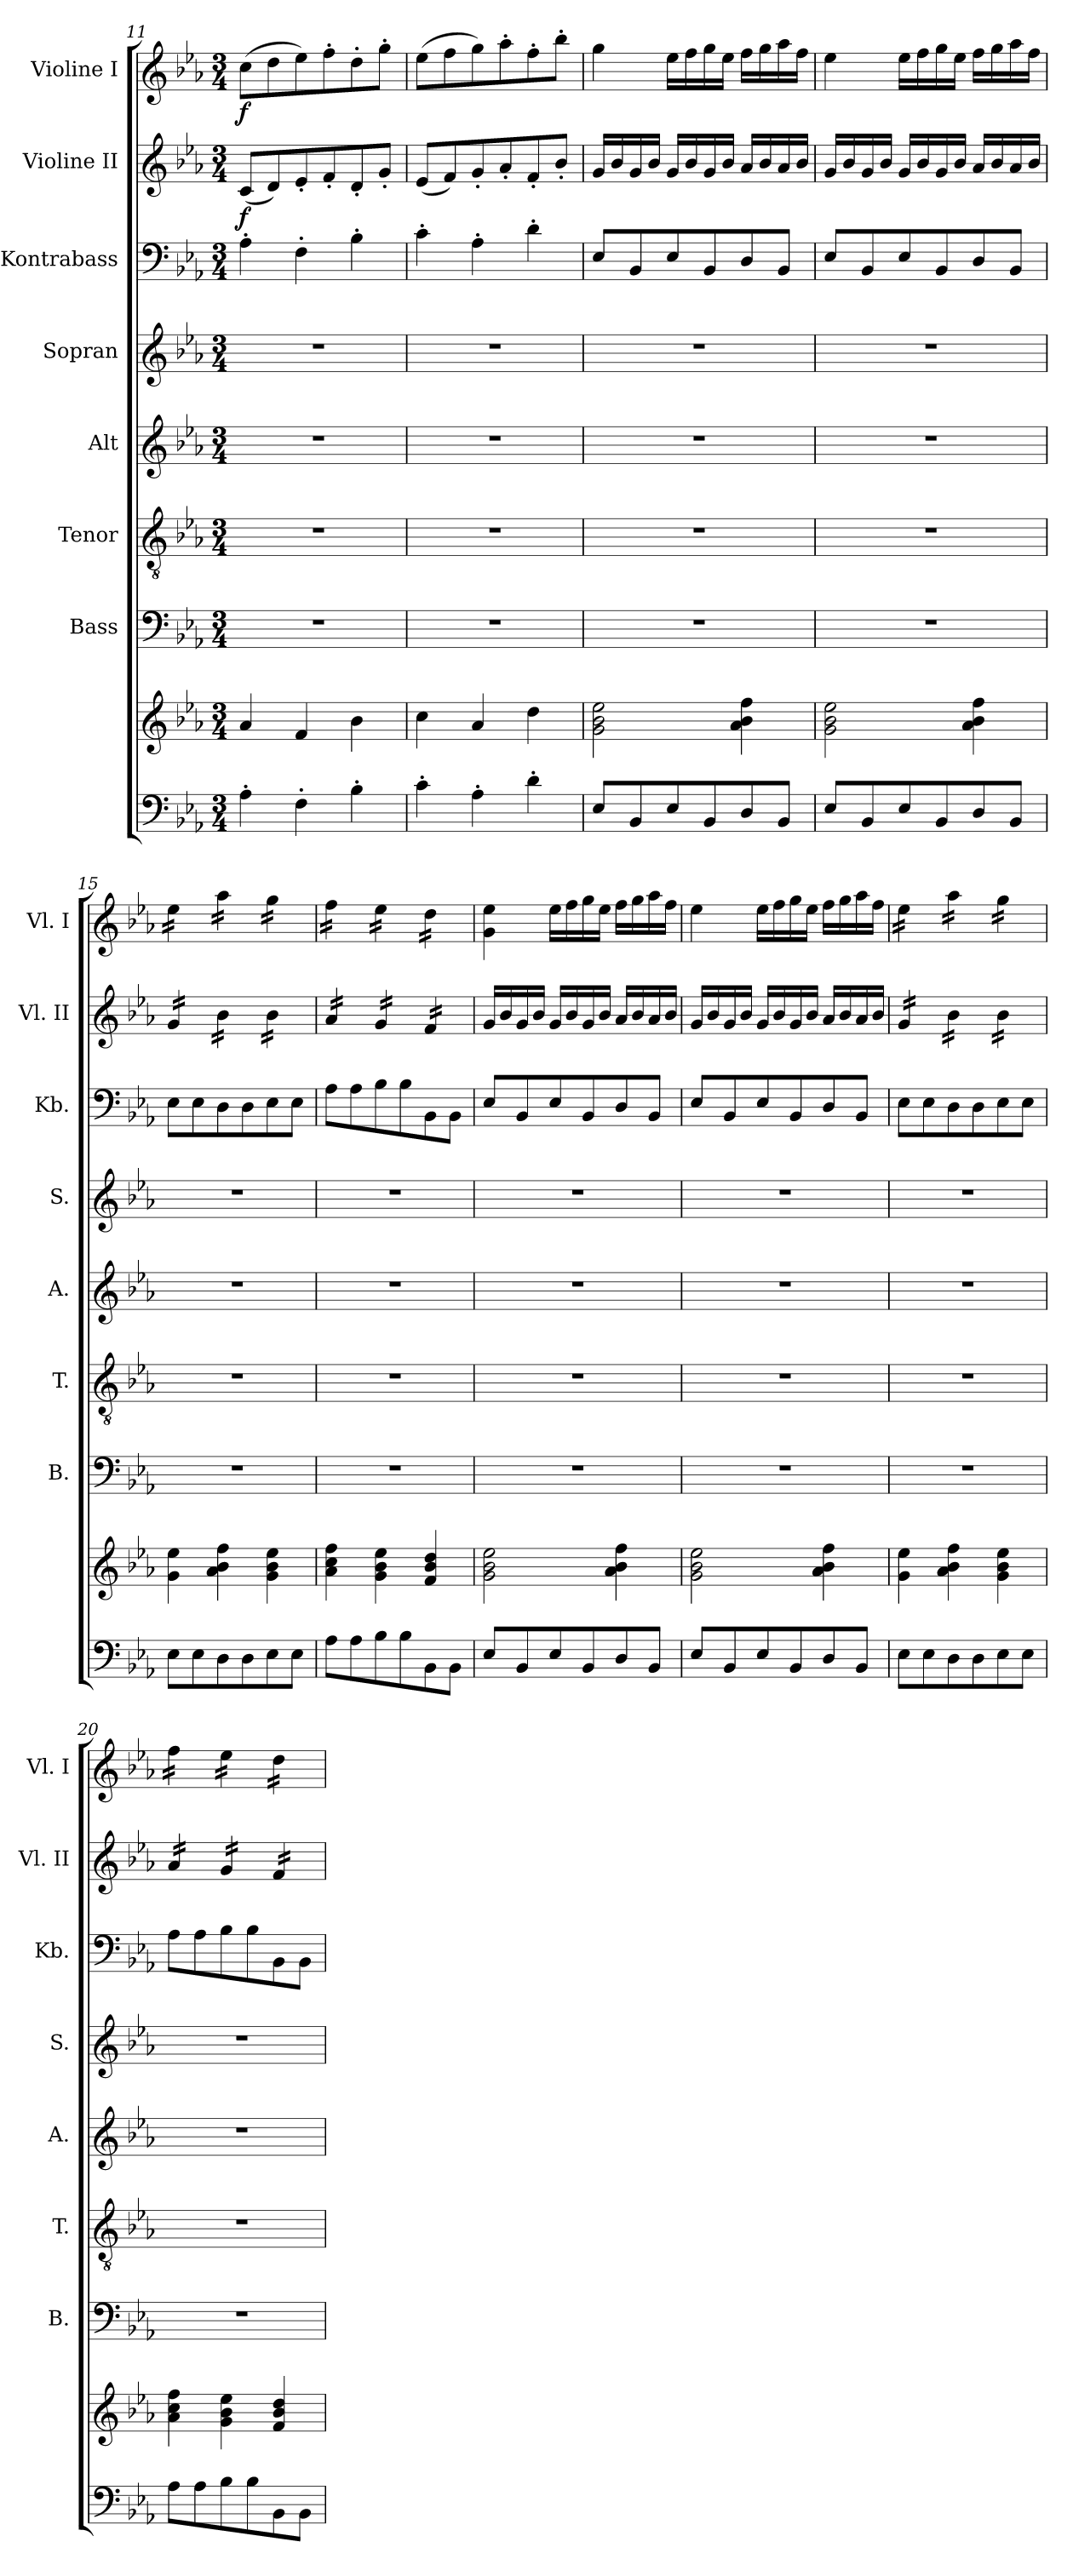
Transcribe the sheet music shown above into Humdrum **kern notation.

**kern	**kern	**kern	**kern	**kern	**kern	**kern	**kern	**dynam	**kern	**dynam
*part8	*part8	*part7	*part6	*part5	*part4	*part3	*part2	*part2	*part1	*part1
*staff9	*staff8	*staff7	*staff6	*staff5	*staff4	*staff3	*staff2	*staff2	*staff1	*staff1
*	*	*I"Bass	*I"Tenor	*I"Alt	*I"Sopran	*I"Kontrabass	*I"Violine II	*	*I"Violine I	*
*	*	*I'B.	*I'T.	*I'A.	*I'S.	*I'Kb.	*I'Vl. II	*	*I'Vl. I	*
*clefF4	*clefG2	*clefF4	*clefGv2	*clefG2	*clefG2	*clefF4	*clefG2	*	*clefG2	*
*	*	*	*	*	*	*ITrd7c12	*	*	*	*
*k[b-e-a-]	*k[b-e-a-]	*k[b-e-a-]	*k[b-e-a-]	*k[b-e-a-]	*k[b-e-a-]	*k[b-e-a-]	*k[b-e-a-]	*	*k[b-e-a-]	*
*E-:	*E-:	*E-:	*E-:	*E-:	*E-:	*E-:	*E-:	*	*E-:	*
*M3/4	*M3/4	*M3/4	*M3/4	*M3/4	*M3/4	*M3/4	*M3/4	*	*M3/4	*
=11	=11	=11	=11	=11	=11	=11	=11	=11	=11	=11
!	!	!	!	!	!	!	!	!LO:DY:b	!	!LO:DY:b
4A-'>\	4a-/	2.r	2.r	2.r	2.r	4AA-'>\	(<8c/L	f	(>8cc\L	f
.	.	.	.	.	.	.	8d/)	.	8dd\	.
4F'>\	4f/	.	.	.	.	4FF'>\	8e-'</	.	8ee-\)	.
.	.	.	.	.	.	.	8f'</	.	8ff'>\	.
4B-'>\	4b-\	.	.	.	.	4BB-'>\	8d'</	.	8dd'>\	.
.	.	.	.	.	.	.	8g'</J	.	8gg'>\J	.
=12	=12	=12	=12	=12	=12	=12	=12	=12	=12	=12
4c'>\	4cc\	2.r	2.r	2.r	2.r	4C'>\	(<8e-/L	.	(>8ee-\L	.
.	.	.	.	.	.	.	8f/)	.	8ff\	.
4A-'>\	4a-/	.	.	.	.	4AA-'>\	8g'</	.	8gg\)	.
.	.	.	.	.	.	.	8a-'</	.	8aa-'>\	.
4d'>\	4dd\	.	.	.	.	4D'>\	8f'</	.	8ff'>\	.
.	.	.	.	.	.	.	8b-'</J	.	8bb-'>\J	.
=13	=13	=13	=13	=13	=13	=13	=13	=13	=13	=13
8E-/L	2g\ 2b-\ 2ee-\	2.r	2.r	2.r	2.r	8EE-/L	16g/LL	.	4gg\	.
.	.	.	.	.	.	.	16b-/	.	.	.
8BB-/	.	.	.	.	.	8BBB-/	16g/	.	.	.
.	.	.	.	.	.	.	16b-/JJ	.	.	.
8E-/	.	.	.	.	.	8EE-/	16g/LL	.	16ee-\LL	.
.	.	.	.	.	.	.	16b-/	.	16ff\	.
8BB-/	.	.	.	.	.	8BBB-/	16g/	.	16gg\	.
.	.	.	.	.	.	.	16b-/JJ	.	16ee-\JJ	.
8D/	4a-\ 4b-\ 4ff\	.	.	.	.	8DD/	16a-/LL	.	16ff\LL	.
.	.	.	.	.	.	.	16b-/	.	16gg\	.
8BB-/J	.	.	.	.	.	8BBB-/J	16a-/	.	16aa-\	.
.	.	.	.	.	.	.	16b-/JJ	.	16ff\JJ	.
=14	=14	=14	=14	=14	=14	=14	=14	=14	=14	=14
8E-/L	2g\ 2b-\ 2ee-\	2.r	2.r	2.r	2.r	8EE-/L	16g/LL	.	4ee-\	.
.	.	.	.	.	.	.	16b-/	.	.	.
8BB-/	.	.	.	.	.	8BBB-/	16g/	.	.	.
.	.	.	.	.	.	.	16b-/JJ	.	.	.
8E-/	.	.	.	.	.	8EE-/	16g/LL	.	16ee-\LL	.
.	.	.	.	.	.	.	16b-/	.	16ff\	.
8BB-/	.	.	.	.	.	8BBB-/	16g/	.	16gg\	.
.	.	.	.	.	.	.	16b-/JJ	.	16ee-\JJ	.
8D/	4a-\ 4b-\ 4ff\	.	.	.	.	8DD/	16a-/LL	.	16ff\LL	.
.	.	.	.	.	.	.	16b-/	.	16gg\	.
8BB-/J	.	.	.	.	.	8BBB-/J	16a-/	.	16aa-\	.
.	.	.	.	.	.	.	16b-/JJ	.	16ff\JJ	.
=15	=15	=15	=15	=15	=15	=15	=15	=15	=15	=15
*	*	*	*	*	*	*	*tremolo	*	*	*
*	*	*	*	*	*	*	*	*	*tremolo	*
8E-\L	4g\ 4ee-\	2.r	2.r	2.r	2.r	8EE-\L	16g/LL	.	16ee-\LL	.
.	.	.	.	.	.	.	16g/	.	16ee-\	.
8E-\	.	.	.	.	.	8EE-\	16g/	.	16ee-\	.
.	.	.	.	.	.	.	16g/JJ	.	16ee-\JJ	.
8D\	4a-\ 4b-\ 4ff\	.	.	.	.	8DD\	16b-\LL	.	16aa-\LL	.
.	.	.	.	.	.	.	16b-\	.	16aa-\	.
8D\	.	.	.	.	.	8DD\	16b-\	.	16aa-\	.
.	.	.	.	.	.	.	16b-\JJ	.	16aa-\JJ	.
8E-\	4g\ 4b-\ 4ee-\	.	.	.	.	8EE-\	16b-\LL	.	16gg\LL	.
.	.	.	.	.	.	.	16b-\	.	16gg\	.
8E-\J	.	.	.	.	.	8EE-\J	16b-\	.	16gg\	.
.	.	.	.	.	.	.	16b-\JJ	.	16gg\JJ	.
=16	=16	=16	=16	=16	=16	=16	=16	=16	=16	=16
8A-\L	4a-\ 4cc\ 4ff\	2.r	2.r	2.r	2.r	8AA-\L	16a-/LL	.	16ff\LL	.
.	.	.	.	.	.	.	16a-/	.	16ff\	.
8A-\	.	.	.	.	.	8AA-\	16a-/	.	16ff\	.
.	.	.	.	.	.	.	16a-/JJ	.	16ff\JJ	.
8B-\	4g\ 4b-\ 4ee-\	.	.	.	.	8BB-\	16g/LL	.	16ee-\LL	.
.	.	.	.	.	.	.	16g/	.	16ee-\	.
8B-\	.	.	.	.	.	8BB-\	16g/	.	16ee-\	.
.	.	.	.	.	.	.	16g/JJ	.	16ee-\JJ	.
8BB-\	4f/ 4b-/ 4dd/	.	.	.	.	8BBB-\	16f/LL	.	16dd\LL	.
.	.	.	.	.	.	.	16f/	.	16dd\	.
8BB-\J	.	.	.	.	.	8BBB-\J	16f/	.	16dd\	.
.	.	.	.	.	.	.	16f/JJ	.	16dd\JJ	.
*	*	*	*	*	*	*	*	*	*Xtremolo	*
*	*	*	*	*	*	*	*Xtremolo	*	*	*
!!LO:LB:g=z
=17	=17	=17	=17	=17	=17	=17	=17	=17	=17	=17
8E-/L	2g\ 2b-\ 2ee-\	2.r	2.r	2.r	2.r	8EE-/L	16g/LL	.	4g\ 4ee-\	.
.	.	.	.	.	.	.	16b-/	.	.	.
8BB-/	.	.	.	.	.	8BBB-/	16g/	.	.	.
.	.	.	.	.	.	.	16b-/JJ	.	.	.
8E-/	.	.	.	.	.	8EE-/	16g/LL	.	16ee-\LL	.
.	.	.	.	.	.	.	16b-/	.	16ff\	.
8BB-/	.	.	.	.	.	8BBB-/	16g/	.	16gg\	.
.	.	.	.	.	.	.	16b-/JJ	.	16ee-\JJ	.
8D/	4a-\ 4b-\ 4ff\	.	.	.	.	8DD/	16a-/LL	.	16ff\LL	.
.	.	.	.	.	.	.	16b-/	.	16gg\	.
8BB-/J	.	.	.	.	.	8BBB-/J	16a-/	.	16aa-\	.
.	.	.	.	.	.	.	16b-/JJ	.	16ff\JJ	.
=18	=18	=18	=18	=18	=18	=18	=18	=18	=18	=18
8E-/L	2g\ 2b-\ 2ee-\	2.r	2.r	2.r	2.r	8EE-/L	16g/LL	.	4ee-\	.
.	.	.	.	.	.	.	16b-/	.	.	.
8BB-/	.	.	.	.	.	8BBB-/	16g/	.	.	.
.	.	.	.	.	.	.	16b-/JJ	.	.	.
8E-/	.	.	.	.	.	8EE-/	16g/LL	.	16ee-\LL	.
.	.	.	.	.	.	.	16b-/	.	16ff\	.
8BB-/	.	.	.	.	.	8BBB-/	16g/	.	16gg\	.
.	.	.	.	.	.	.	16b-/JJ	.	16ee-\JJ	.
8D/	4a-\ 4b-\ 4ff\	.	.	.	.	8DD/	16a-/LL	.	16ff\LL	.
.	.	.	.	.	.	.	16b-/	.	16gg\	.
8BB-/J	.	.	.	.	.	8BBB-/J	16a-/	.	16aa-\	.
.	.	.	.	.	.	.	16b-/JJ	.	16ff\JJ	.
=19	=19	=19	=19	=19	=19	=19	=19	=19	=19	=19
*	*	*	*	*	*	*	*tremolo	*	*	*
*	*	*	*	*	*	*	*	*	*tremolo	*
8E-\L	4g\ 4ee-\	2.r	2.r	2.r	2.r	8EE-\L	16g/LL	.	16ee-\LL	.
.	.	.	.	.	.	.	16g/	.	16ee-\	.
8E-\	.	.	.	.	.	8EE-\	16g/	.	16ee-\	.
.	.	.	.	.	.	.	16g/JJ	.	16ee-\JJ	.
8D\	4a-\ 4b-\ 4ff\	.	.	.	.	8DD\	16b-\LL	.	16aa-\LL	.
.	.	.	.	.	.	.	16b-\	.	16aa-\	.
8D\	.	.	.	.	.	8DD\	16b-\	.	16aa-\	.
.	.	.	.	.	.	.	16b-\JJ	.	16aa-\JJ	.
8E-\	4g\ 4b-\ 4ee-\	.	.	.	.	8EE-\	16b-\LL	.	16gg\LL	.
.	.	.	.	.	.	.	16b-\	.	16gg\	.
8E-\J	.	.	.	.	.	8EE-\J	16b-\	.	16gg\	.
.	.	.	.	.	.	.	16b-\JJ	.	16gg\JJ	.
=20	=20	=20	=20	=20	=20	=20	=20	=20	=20	=20
8A-\L	4a-\ 4cc\ 4ff\	2.r	2.r	2.r	2.r	8AA-\L	16a-/LL	.	16ff\LL	.
.	.	.	.	.	.	.	16a-/	.	16ff\	.
8A-\	.	.	.	.	.	8AA-\	16a-/	.	16ff\	.
.	.	.	.	.	.	.	16a-/JJ	.	16ff\JJ	.
8B-\	4g\ 4b-\ 4ee-\	.	.	.	.	8BB-\	16g/LL	.	16ee-\LL	.
.	.	.	.	.	.	.	16g/	.	16ee-\	.
8B-\	.	.	.	.	.	8BB-\	16g/	.	16ee-\	.
.	.	.	.	.	.	.	16g/JJ	.	16ee-\JJ	.
8BB-\	4f/ 4b-/ 4dd/	.	.	.	.	8BBB-\	16f/LL	.	16dd\LL	.
.	.	.	.	.	.	.	16f/	.	16dd\	.
8BB-\J	.	.	.	.	.	8BBB-\J	16f/	.	16dd\	.
.	.	.	.	.	.	.	16f/JJ	.	16dd\JJ	.
*	*	*	*	*	*	*	*	*	*Xtremolo	*
*	*	*	*	*	*	*	*Xtremolo	*	*	*
=	=	=	=	=	=	=	=	=	=	=
*-	*-	*-	*-	*-	*-	*-	*-	*-	*-	*-
